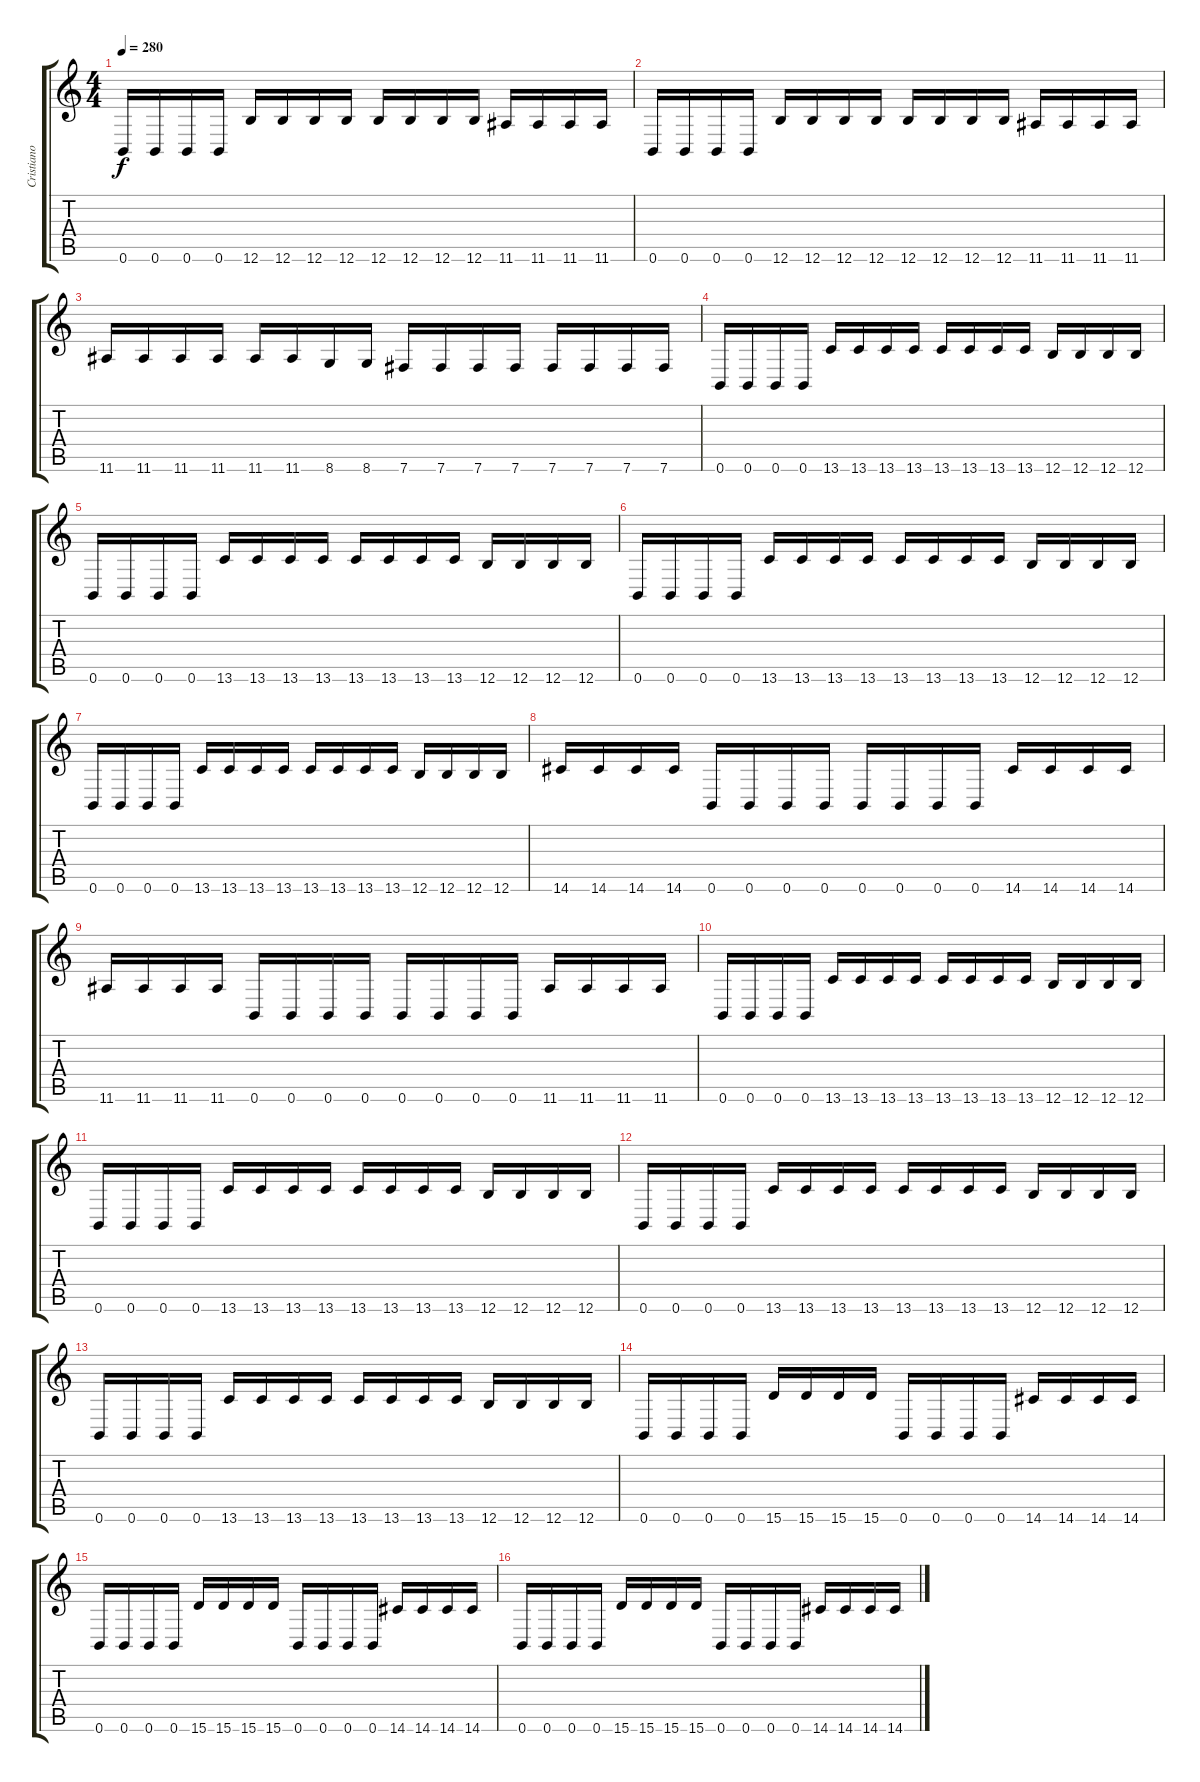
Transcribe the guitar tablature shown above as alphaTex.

\track ("Cristiano Trionfera" "Cristiano ") {instrument distortionguitar}
\staff {score tabs}
\tuning (B3 Gb3 D3 A2 E2 B1) {hide}
\ts (4 4)
\tempo 280
\clef g2
\ks c
0.6.16{dy f} 0.6.16 0.6.16 0.6.16 12.6.16 12.6.16 12.6.16 12.6.16 12.6.16 12.6.16 12.6.16 12.6.16 11.6.16 11.6.16 11.6.16 11.6.16 |
0.6.16 0.6.16 0.6.16 0.6.16 12.6.16 12.6.16 12.6.16 12.6.16 12.6.16 12.6.16 12.6.16 12.6.16 11.6.16 11.6.16 11.6.16 11.6.16 |
11.6.16 11.6.16 11.6.16 11.6.16 11.6.16 11.6.16 8.6.16 8.6.16 7.6.16 7.6.16 7.6.16 7.6.16 7.6.16 7.6.16 7.6.16 7.6.16 |
0.6.16 0.6.16 0.6.16 0.6.16 13.6.16 13.6.16 13.6.16 13.6.16 13.6.16 13.6.16 13.6.16 13.6.16 12.6.16 12.6.16 12.6.16 12.6.16 |
0.6.16 0.6.16 0.6.16 0.6.16 13.6.16 13.6.16 13.6.16 13.6.16 13.6.16 13.6.16 13.6.16 13.6.16 12.6.16 12.6.16 12.6.16 12.6.16 |
0.6.16 0.6.16 0.6.16 0.6.16 13.6.16 13.6.16 13.6.16 13.6.16 13.6.16 13.6.16 13.6.16 13.6.16 12.6.16 12.6.16 12.6.16 12.6.16 |
0.6.16 0.6.16 0.6.16 0.6.16 13.6.16 13.6.16 13.6.16 13.6.16 13.6.16 13.6.16 13.6.16 13.6.16 12.6.16 12.6.16 12.6.16 12.6.16 |
14.6.16 14.6.16 14.6.16 14.6.16 0.6.16 0.6.16 0.6.16 0.6.16 0.6.16 0.6.16 0.6.16 0.6.16 14.6.16 14.6.16 14.6.16 14.6.16 |
11.6.16 11.6.16 11.6.16 11.6.16 0.6.16 0.6.16 0.6.16 0.6.16 0.6.16 0.6.16 0.6.16 0.6.16 11.6.16 11.6.16 11.6.16 11.6.16 |
0.6.16 0.6.16 0.6.16 0.6.16 13.6.16 13.6.16 13.6.16 13.6.16 13.6.16 13.6.16 13.6.16 13.6.16 12.6.16 12.6.16 12.6.16 12.6.16 |
0.6.16 0.6.16 0.6.16 0.6.16 13.6.16 13.6.16 13.6.16 13.6.16 13.6.16 13.6.16 13.6.16 13.6.16 12.6.16 12.6.16 12.6.16 12.6.16 |
0.6.16 0.6.16 0.6.16 0.6.16 13.6.16 13.6.16 13.6.16 13.6.16 13.6.16 13.6.16 13.6.16 13.6.16 12.6.16 12.6.16 12.6.16 12.6.16 |
0.6.16 0.6.16 0.6.16 0.6.16 13.6.16 13.6.16 13.6.16 13.6.16 13.6.16 13.6.16 13.6.16 13.6.16 12.6.16 12.6.16 12.6.16 12.6.16 |
0.6.16 0.6.16 0.6.16 0.6.16 15.6.16 15.6.16 15.6.16 15.6.16 0.6.16 0.6.16 0.6.16 0.6.16 14.6.16 14.6.16 14.6.16 14.6.16 |
0.6.16 0.6.16 0.6.16 0.6.16 15.6.16 15.6.16 15.6.16 15.6.16 0.6.16 0.6.16 0.6.16 0.6.16 14.6.16 14.6.16 14.6.16 14.6.16 |
0.6.16 0.6.16 0.6.16 0.6.16 15.6.16 15.6.16 15.6.16 15.6.16 0.6.16 0.6.16 0.6.16 0.6.16 14.6.16 14.6.16 14.6.16 14.6.16
